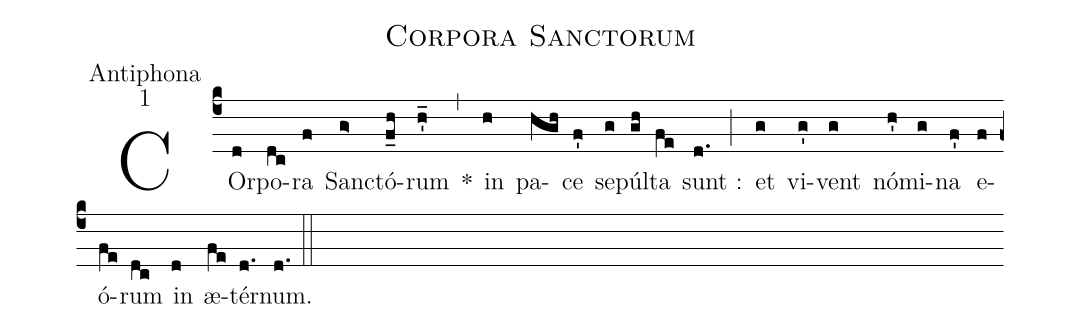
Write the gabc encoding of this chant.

name:Corpora Sanctorum;
office-part:Antiphona;
mode:1;
%%
(c4) COr(d)po(dc)ra(f) San(g>)ctó(f_h)rum(h'_) *(,) in(h) pa(hgh)ce(f') se(g)púl(gh)ta(fe) sunt :(d.) (;) et(g) vi(g')vent(g) nó(h')mi(g)na(f') e(f)ó(fe)rum(dc) in(d) æ(fe)tér(d.)num.(d.) (::)
